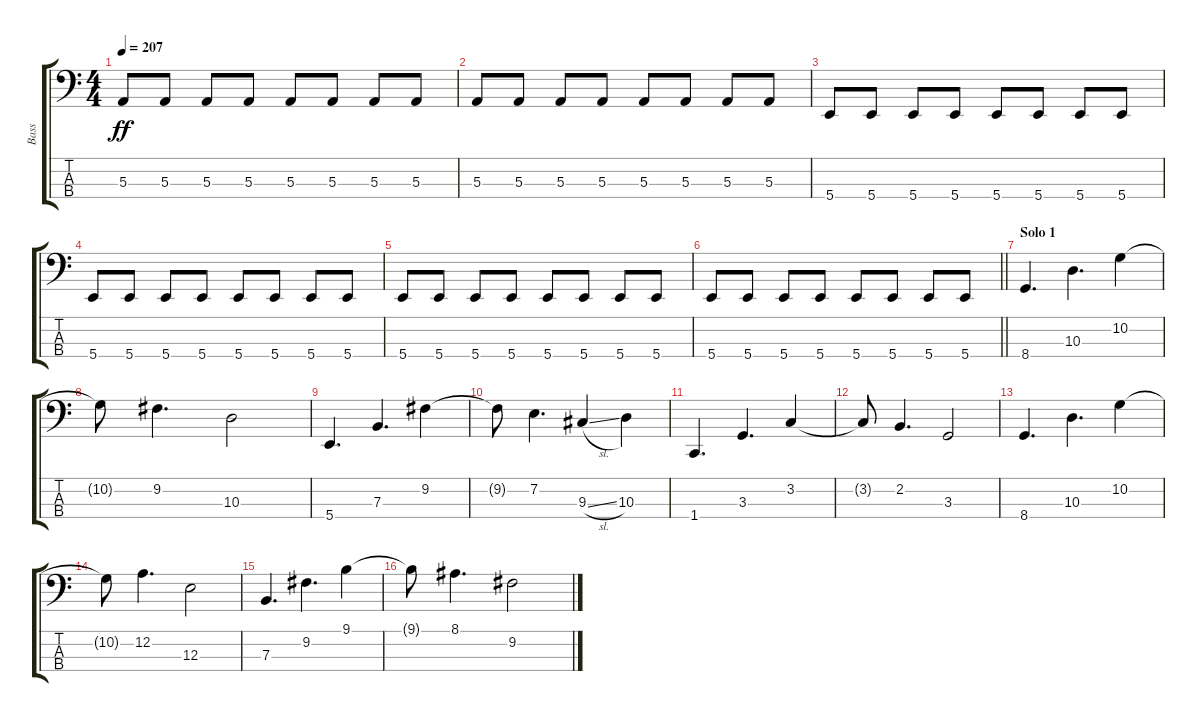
\track ("Bass" "Bass") {instrument electricbassfinger}
\staff {score tabs}
\tuning (D2 A1 E1 B0) {hide}
\ts (4 4)
\tempo 207
\clef f4
\ks c
5.3.8{dy ff} 5.3.8 5.3.8 5.3.8 5.3.8 5.3.8 5.3.8 5.3.8 |
5.3.8 5.3.8 5.3.8 5.3.8 5.3.8 5.3.8 5.3.8 5.3.8 |
5.4.8 5.4.8 5.4.8 5.4.8 5.4.8 5.4.8 5.4.8 5.4.8 |
5.4.8 5.4.8 5.4.8 5.4.8 5.4.8 5.4.8 5.4.8 5.4.8 |
5.4.8 5.4.8 5.4.8 5.4.8 5.4.8 5.4.8 5.4.8 5.4.8 |
\barLineRight lightlight
5.4.8 5.4.8 5.4.8 5.4.8 5.4.8 5.4.8 5.4.8 5.4.8 |
\section ("" "Solo 1")
8.4.4{d} 10.3.4{d} 10.2.4 |
10.2{t}.8 9.2.4{d} 10.3.2 |
5.4.4{d} 7.3.4{d} 9.2.4 |
9.2{t}.8 7.2.4{d} 9.3{sl}.4 10.3.4 |
1.4.4{d} 3.3.4{d} 3.2.4 |
3.2{t}.8 2.2.4{d} 3.3.2 |
8.4.4{d} 10.3.4{d} 10.2.4 |
10.2{t}.8 12.2.4{d} 12.3.2 |
7.3.4{d} 9.2.4{d} 9.1.4 |
9.1{t}.8 8.1.4{d} 9.2.2
